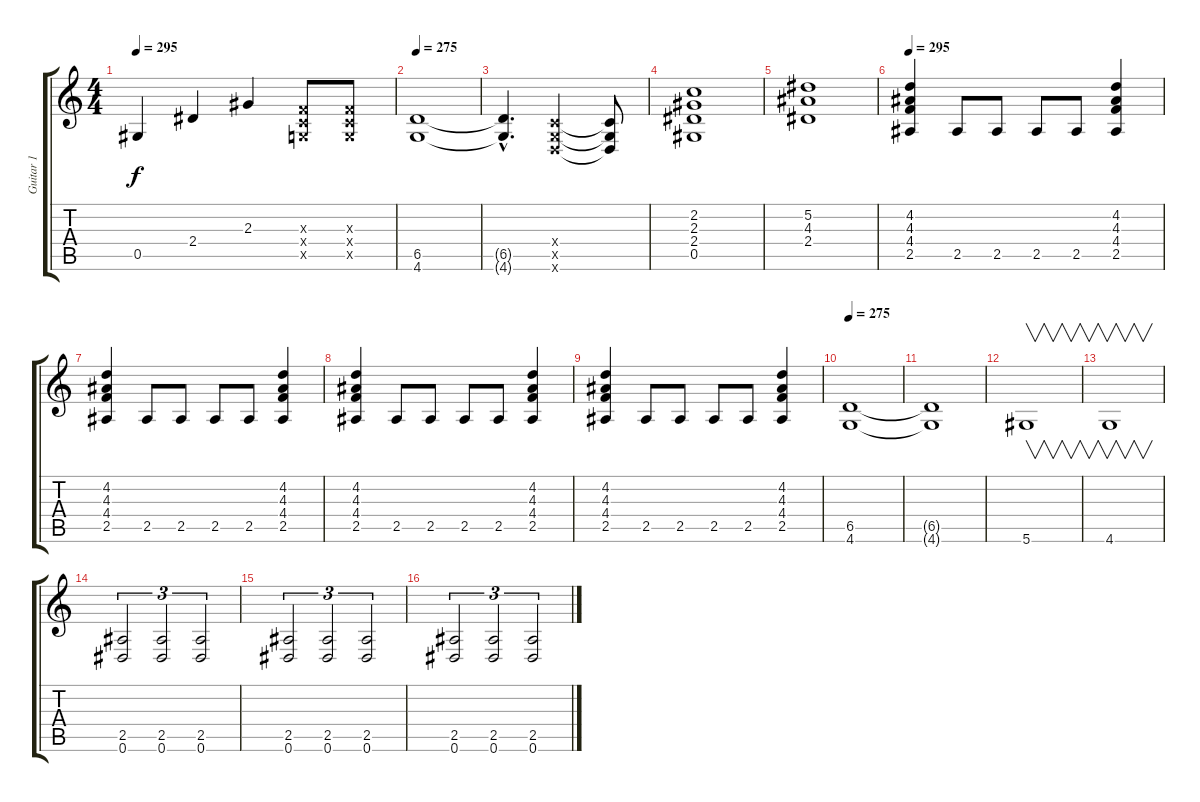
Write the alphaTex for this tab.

\track ("Guitar 1" "Guitar 1") {instrument distortionguitar}
\staff {score tabs}
\tuning (Eb4 Bb3 Gb3 Db3 Ab2 Eb2) {hide}
\ts (4 4)
\tempo 295
\clef g2
\ks c
0.5.4{dy f} 2.4.4 2.3.4 (-1.3{x} -1.4{x} -1.5{x}).8 (-1.3{x} -1.4{x} -1.5{x}).8 |
\tempo 275
(6.5 4.6).1 |
(6.5{hac t} 4.6{hac t}).4{d} (-1.4{x} -1.5{x} -1.6{x}).2 (-1.4{t} -1.5{t} -1.6{t}).8 |
(2.2 2.3 2.4 0.5).1 |
(5.2 4.3 2.4).1 |
\tempo 295
(4.2 4.3 4.4 2.5).4 2.5.8 2.5.8 2.5.8 2.5.8 (4.2 4.3 4.4 2.5).4 |
(4.2 4.3 4.4 2.5).4 2.5.8 2.5.8 2.5.8 2.5.8 (4.2 4.3 4.4 2.5).4 |
(4.2 4.3 4.4 2.5).4 2.5.8 2.5.8 2.5.8 2.5.8 (4.2 4.3 4.4 2.5).4 |
(4.2 4.3 4.4 2.5).4 2.5.8 2.5.8 2.5.8 2.5.8 (4.2 4.3 4.4 2.5).4 |
\tempo 275
(6.5 4.6).1 |
(6.5{t} 4.6{t}).1 |
5.6.1{v} |
4.6.1{v} |
(2.5 0.6).2{tu (3 2)} (2.5 0.6).2{tu (3 2)} (2.5 0.6).2{tu (3 2)} |
(2.5 0.6).2{tu (3 2)} (2.5 0.6).2{tu (3 2)} (2.5 0.6).2{tu (3 2)} |
(2.5 0.6).2{tu (3 2)} (2.5 0.6).2{tu (3 2)} (2.5 0.6).2{tu (3 2)}
